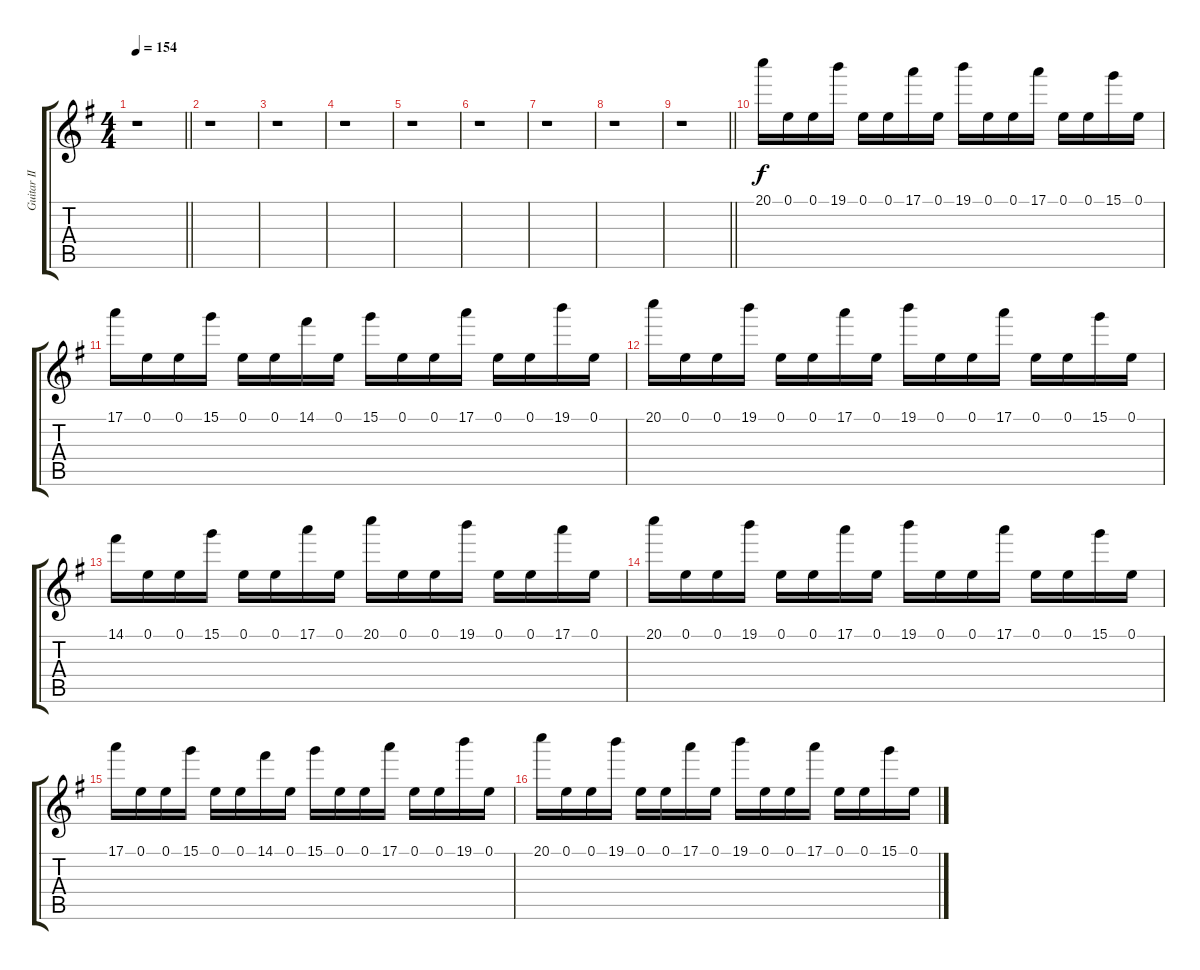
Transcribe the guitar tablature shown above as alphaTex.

\track ("Guitar II" "Guitar II") {instrument overdrivenguitar}
\staff {score tabs}
\tuning (E4 B3 G3 D3 A2 E2) {hide}
\ts (4 4)
\tempo 154
\clef g2
\barLineRight lightlight
\ks g
r.1{dy f} |
r.1 |
r.1 |
r.1 |
r.1 |
r.1 |
r.1 |
r.1 |
\barLineRight lightlight
r.1 |
20.1.16 0.1.16 0.1.16 19.1.16 0.1.16 0.1.16 17.1.16 0.1.16 19.1.16 0.1.16 0.1.16 17.1.16 0.1.16 0.1.16 15.1.16 0.1.16 |
17.1.16 0.1.16 0.1.16 15.1.16 0.1.16 0.1.16 14.1.16 0.1.16 15.1.16 0.1.16 0.1.16 17.1.16 0.1.16 0.1.16 19.1.16 0.1.16 |
20.1.16 0.1.16 0.1.16 19.1.16 0.1.16 0.1.16 17.1.16 0.1.16 19.1.16 0.1.16 0.1.16 17.1.16 0.1.16 0.1.16 15.1.16 0.1.16 |
14.1.16 0.1.16 0.1.16 15.1.16 0.1.16 0.1.16 17.1.16 0.1.16 20.1.16 0.1.16 0.1.16 19.1.16 0.1.16 0.1.16 17.1.16 0.1.16 |
20.1.16 0.1.16 0.1.16 19.1.16 0.1.16 0.1.16 17.1.16 0.1.16 19.1.16 0.1.16 0.1.16 17.1.16 0.1.16 0.1.16 15.1.16 0.1.16 |
17.1.16 0.1.16 0.1.16 15.1.16 0.1.16 0.1.16 14.1.16 0.1.16 15.1.16 0.1.16 0.1.16 17.1.16 0.1.16 0.1.16 19.1.16 0.1.16 |
20.1.16 0.1.16 0.1.16 19.1.16 0.1.16 0.1.16 17.1.16 0.1.16 19.1.16 0.1.16 0.1.16 17.1.16 0.1.16 0.1.16 15.1.16 0.1.16
